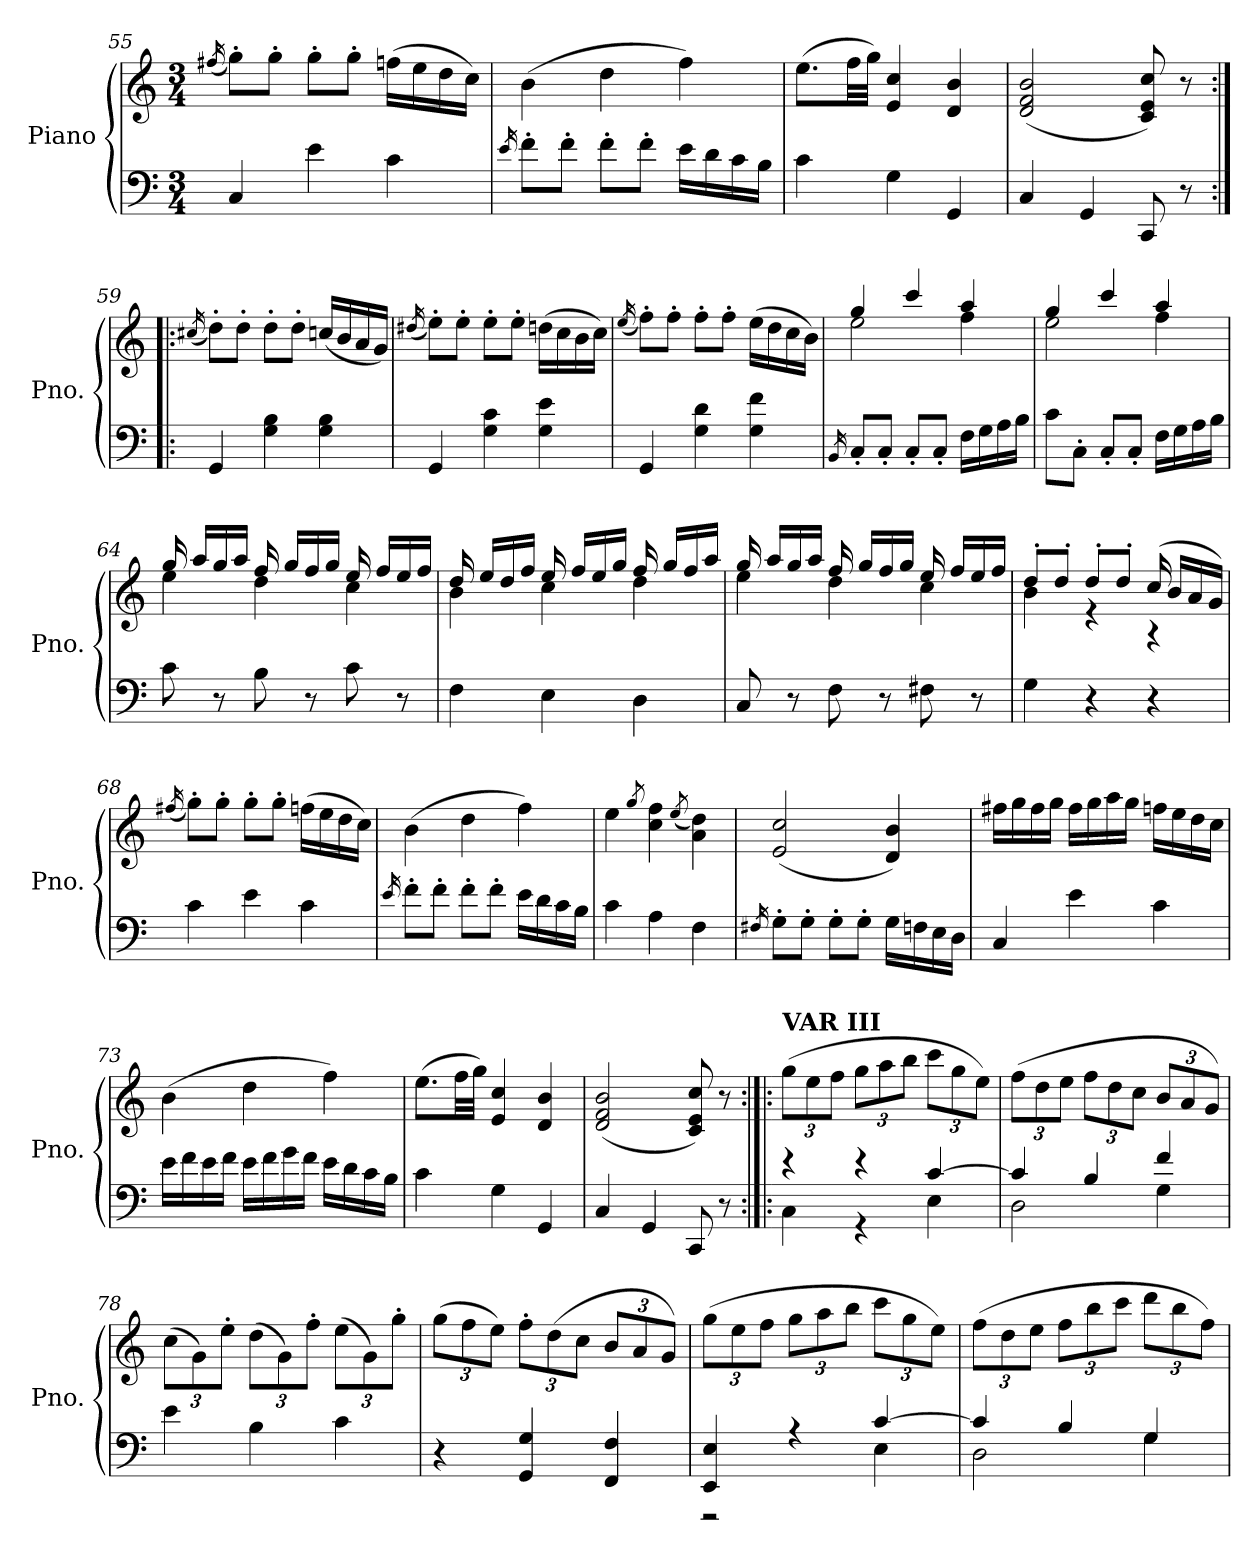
**kern	**kern
*part1	*part1
*staff2	*staff1
*I"Piano	*
*I'Pno.	*
!!LO:PB:g=z
*clefF4	*clefG2
*k[]	*k[]
*M3/4	*M3/4
=55	=55
.	(<16qff#X/
4C/	8gg'\L)
.	8gg'\J
4e\	8gg'\L
.	8gg'\J
4c\	(>16ffn\LL
.	16ee\
.	16dd\
.	16cc\JJ)
=56	=56
16qe/	.
8f'\L	(>4b\
8f'\J	.
8f'\L	4dd\
8f'\J	.
16e\LL	4ff\)
16d\	.
16c\	.
16B\JJ	.
=57	=57
4c\	(>8.ee\L
.	32ff\LL
.	32gg\JJJ)
4G\	4e/ 4cc/
4GG/	4d/ 4b/
=58	=58
4C/	(<2d/ 2f/ 2b/
4GG/	.
8CC/	8c/ 8e/ 8cc/)
8r	8r
=59:|!|:	=59:|!|:
.	(<16qcc#X/
4GG/	8dd'\L)
.	8dd'\J
4G\ 4B\	8dd'\L
.	8dd'\J
4G\ 4B\	(<16ccn/LL
.	16b/
.	16a/
.	16g/JJ)
!!LO:LB:g=z
=60	=60
.	(<16qdd#X/
4GG/	8ee'\L)
.	8ee'\J
4G\ 4c\	8ee'\L
.	8ee'\J
4G\ 4e\	(>16ddn\LL
.	16cc\
.	16b\
.	16cc\JJ)
=61	=61
.	(<16qee/
4GG/	8ff'\L)
.	8ff'\J
4G\ 4d\	8ff'\L
.	8ff'\J
4G\ 4f\	(>16ee\LL
.	16dd\
.	16cc\
.	16b\JJ)
=62	=62
16qBB/	.
*	*^
8C'/L	4gg/	2ee\
8C'/J	.	.
8C'/L	4ccc/	.
8C'/J	.	.
16F\LL	4aa/	4ff\
16G\	.	.
16A\	.	.
16B\JJ	.	.
=63	=63	=63
8c\L	4gg/	2ee\
8C'\J	.	.
8C'/L	4ccc/	.
8C'/J	.	.
16F\LL	4aa/	4ff\
16G\	.	.
16A\	.	.
16B\JJ	.	.
!!LO:LB:g=z	!!
=64	=64	=64
8c\	16gg/	4ee\
.	16aa/LL	.
8r	16gg/	.
.	16aa/JJ	.
8B\	16ff/	4dd\
.	16gg/LL	.
8r	16ff/	.
.	16gg/JJ	.
8c\	16ee/	4cc\
.	16ff/LL	.
8r	16ee/	.
.	16ff/JJ	.
=65	=65	=65
4F\	16dd/	4b\
.	16ee/LL	.
.	16dd/	.
.	16ff/JJ	.
4E\	16ee/	4cc\
.	16ff/LL	.
.	16ee/	.
.	16gg/JJ	.
4D\	16ff/	4dd\
.	16gg/LL	.
.	16ff/	.
.	16aa/JJ	.
=66	=66	=66
8C/	16gg/	4ee\
.	16aa/LL	.
8r	16gg/	.
.	16aa/JJ	.
8F\	16ff/	4dd\
.	16gg/LL	.
8r	16ff/	.
.	16gg/JJ	.
8F#X\	16ee/	4cc\
.	16ff/LL	.
8r	16ee/	.
.	16ff/JJ	.
=67	=67	=67
4G\	8dd'/L	4b\
.	8dd'/J	.
4r	8dd'/L	4r
.	8dd'/J	.
4r	(>16cc/	4r
.	16b/LL	.
.	16a/	.
.	16g/JJ)	.
*	*v	*v
!!LO:LB:g=z
=68	=68
.	(<16qff#X/
4c\	8gg'\L)
.	8gg'\J
4e\	8gg'\L
.	8gg'\J
4c\	(>16ffn\LL
.	16ee\
.	16dd\
.	16cc\JJ)
=69	=69
16qe/	.
8f'\L	(>4b\
8f'\J	.
8f'\L	4dd\
8f'\J	.
16e\LL	4ff\)
16d\	.
16c\	.
16B\JJ	.
=70	=70
4c\	4ee\
.	8qgg/
4A\	4cc\ 4ff\
.	(<8qee/
4F\	4a\ 4dd\)
=71	=71
16qF#X/	.
8G'\L	(<2e/ 2cc/
8G'\J	.
8G'\L	.
8G'\J	.
16G\LL	4d/ 4b/)
16Fn\	.
16E\	.
16D\JJ	.
!!LO:LB:g=z
=72	=72
4C/	16ff#X\LL
.	16gg\
.	16ff#\
.	16gg\JJ
4e\	16ff#\LL
.	16gg\
.	16aa\
.	16gg\JJ
4c\	16ffn\LL
.	16ee\
.	16dd\
.	16cc\JJ
=73	=73
16e\LL	(>4b\
16f\	.
16e\	.
16f\JJ	.
16e\LL	4dd\
16f\	.
16g\	.
16f\JJ	.
16e\LL	4ff\)
16d\	.
16c\	.
16B\JJ	.
=74	=74
4c\	(>8.ee\L
.	32ff\LL
.	32gg\JJJ)
4G\	4e/ 4cc/
4GG/	4d/ 4b/
=75	=75
4C/	(<2d/ 2f/ 2b/
4GG/	.
8CC/	8c/ 8e/ 8cc/)
8r	8r
!!LO:LB:g=z
=76:|!|:	=76:|!|:
*^	*
*	*	*Xbrackettup
!	!	!LO:TX:a:B:t=VAR III
4r	4C\	(>12gg\L
.	.	12ee\
.	.	12ff\J
4r	4r	12gg\L
.	.	12aa\
.	.	12bb\J
[4c/	4E\	12ccc\L
.	.	12gg\
.	.	12ee\J)
=77	=77	=77
4c/]	2D\	(>12ff\L
.	.	12dd\
.	.	12ee\J
4B/	.	12ff\L
.	.	12dd\
.	.	12cc\J
4f/	4G\	12b/L
.	.	12a/
.	.	12g/J)
*v	*v	*
=78	=78
4e\	(>12cc\L
.	12g\)
.	12ee'\J
4B\	(>12dd\L
.	12g\)
.	12ff'\J
4c\	(>12ee\L
.	12g\)
.	12gg'\J
=79	=79
4r	(>12gg\L
.	12ff\
.	12ee\J)
4GG/ 4G/	12ff'\L
.	(>12dd\
.	12cc\J
4FF/ 4F/	12b/L
.	12a/
.	12g/J)
=80	=80
*^	*
4EE/ 4E/	2r	(>12gg\L
.	.	12ee\
.	.	12ff\J
4r	.	12gg\L
.	.	12aa\
.	.	12bb\J
[4c/	4E\	12ccc\L
.	.	12gg\
.	.	12ee\J)
!!LO:PB:g=z
=81	=81	=81
4c/]	2D\	(>12ff\L
.	.	12dd\
.	.	12ee\J
4B/	.	12ff\L
.	.	12bb\
.	.	12ccc\J
4G/	4G\	12ddd\L
.	.	12bb\
.	.	12ff\J)
*v	*v	*
=	=
*-	*-
